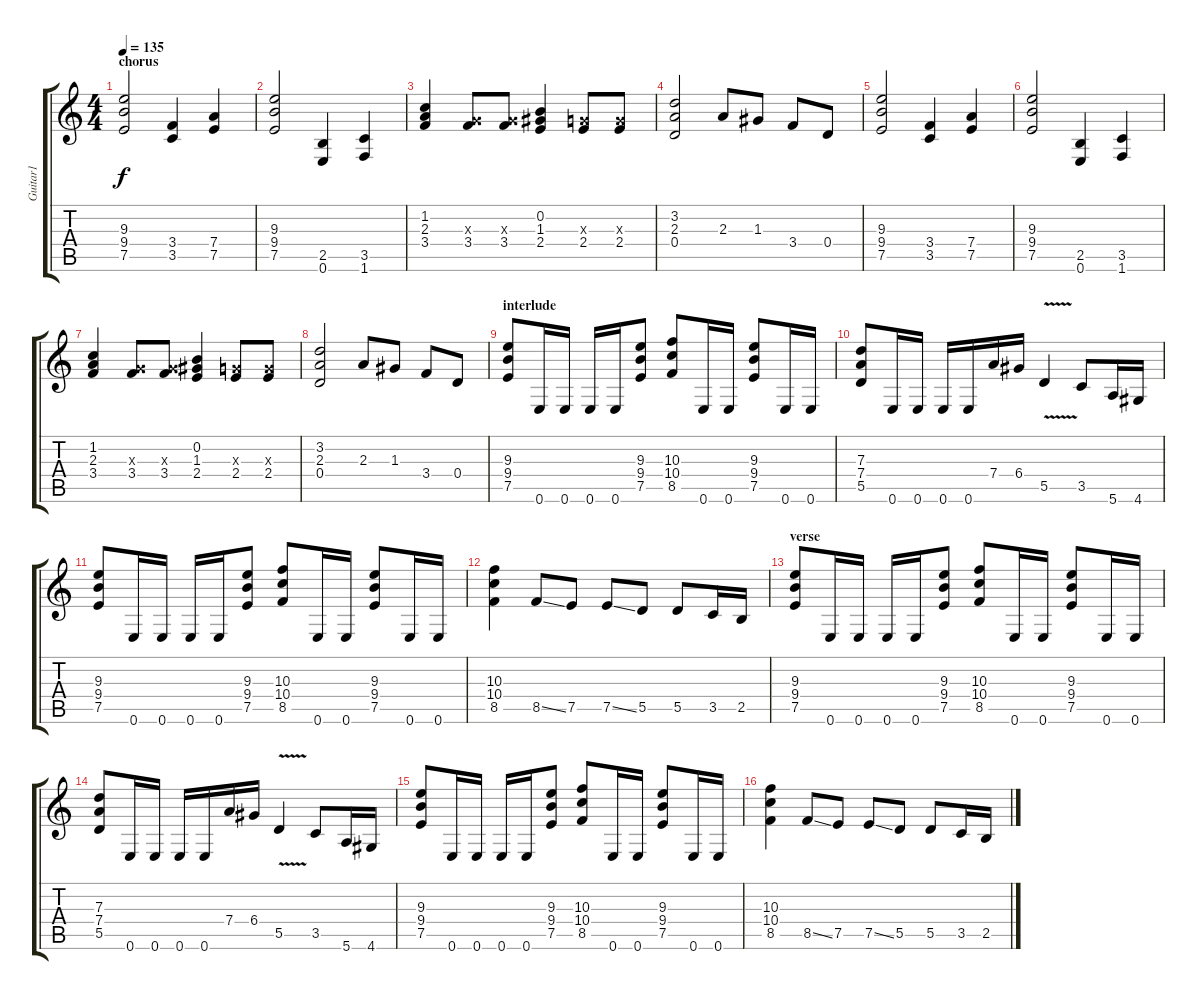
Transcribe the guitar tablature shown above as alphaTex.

\track ("Guitar1" "Guitar1") {instrument overdrivenguitar}
\staff {score tabs}
\tuning (E4 B3 G3 D3 A2 E2) {hide}
\ts (4 4)
\section ("" "chorus")
\tempo 135
\clef g2
\ks c
(9.3 9.4 7.5).2{dy f} (3.4 3.5).4 (7.4 7.5).4 |
(9.3 9.4 7.5).2 (2.5 0.6).4 (3.5 1.6).4 |
(1.2 2.3 3.4).4 (0.3{x} 3.4).8 (0.3{x} 3.4).8 (0.2 1.3 2.4).4 (0.3{x} 2.4).8 (0.3{x} 2.4).8 |
(3.2 2.3 0.4).2 2.3.8 1.3.8 3.4.8 0.4.8 |
(9.3 9.4 7.5).2 (3.4 3.5).4 (7.4 7.5).4 |
(9.3 9.4 7.5).2 (2.5 0.6).4 (3.5 1.6).4 |
(1.2 2.3 3.4).4 (0.3{x} 3.4).8 (0.3{x} 3.4).8 (0.2 1.3 2.4).4 (0.3{x} 2.4).8 (0.3{x} 2.4).8 |
(3.2 2.3 0.4).2 2.3.8 1.3.8 3.4.8 0.4.8 |
\section ("" "interlude")
(9.3 9.4 7.5).8 0.6.16 0.6.16 0.6.16 0.6.16 (9.3 9.4 7.5).8 (10.3 10.4 8.5).8 0.6.16 0.6.16 (9.3 9.4 7.5).8 0.6.16 0.6.16 |
(7.3 7.4 5.5).8 0.6.16 0.6.16 0.6.16 0.6.16 7.4.16 6.4.16 5.5{v}.4 3.5.8 5.6.16 4.6.16 |
(9.3 9.4 7.5).8 0.6.16 0.6.16 0.6.16 0.6.16 (9.3 9.4 7.5).8 (10.3 10.4 8.5).8 0.6.16 0.6.16 (9.3 9.4 7.5).8 0.6.16 0.6.16 |
(10.3 10.4 8.5).4 8.5{ss}.8 7.5.8 7.5{ss}.8 5.5.8 5.5.8 3.5.16 2.5.16 |
\section ("" "verse")
(9.3 9.4 7.5).8 0.6.16 0.6.16 0.6.16 0.6.16 (9.3 9.4 7.5).8 (10.3 10.4 8.5).8 0.6.16 0.6.16 (9.3 9.4 7.5).8 0.6.16 0.6.16 |
(7.3 7.4 5.5).8 0.6.16 0.6.16 0.6.16 0.6.16 7.4.16 6.4.16 5.5{v}.4 3.5.8 5.6.16 4.6.16 |
(9.3 9.4 7.5).8 0.6.16 0.6.16 0.6.16 0.6.16 (9.3 9.4 7.5).8 (10.3 10.4 8.5).8 0.6.16 0.6.16 (9.3 9.4 7.5).8 0.6.16 0.6.16 |
(10.3 10.4 8.5).4 8.5{ss}.8 7.5.8 7.5{ss}.8 5.5.8 5.5.8 3.5.16 2.5.16
